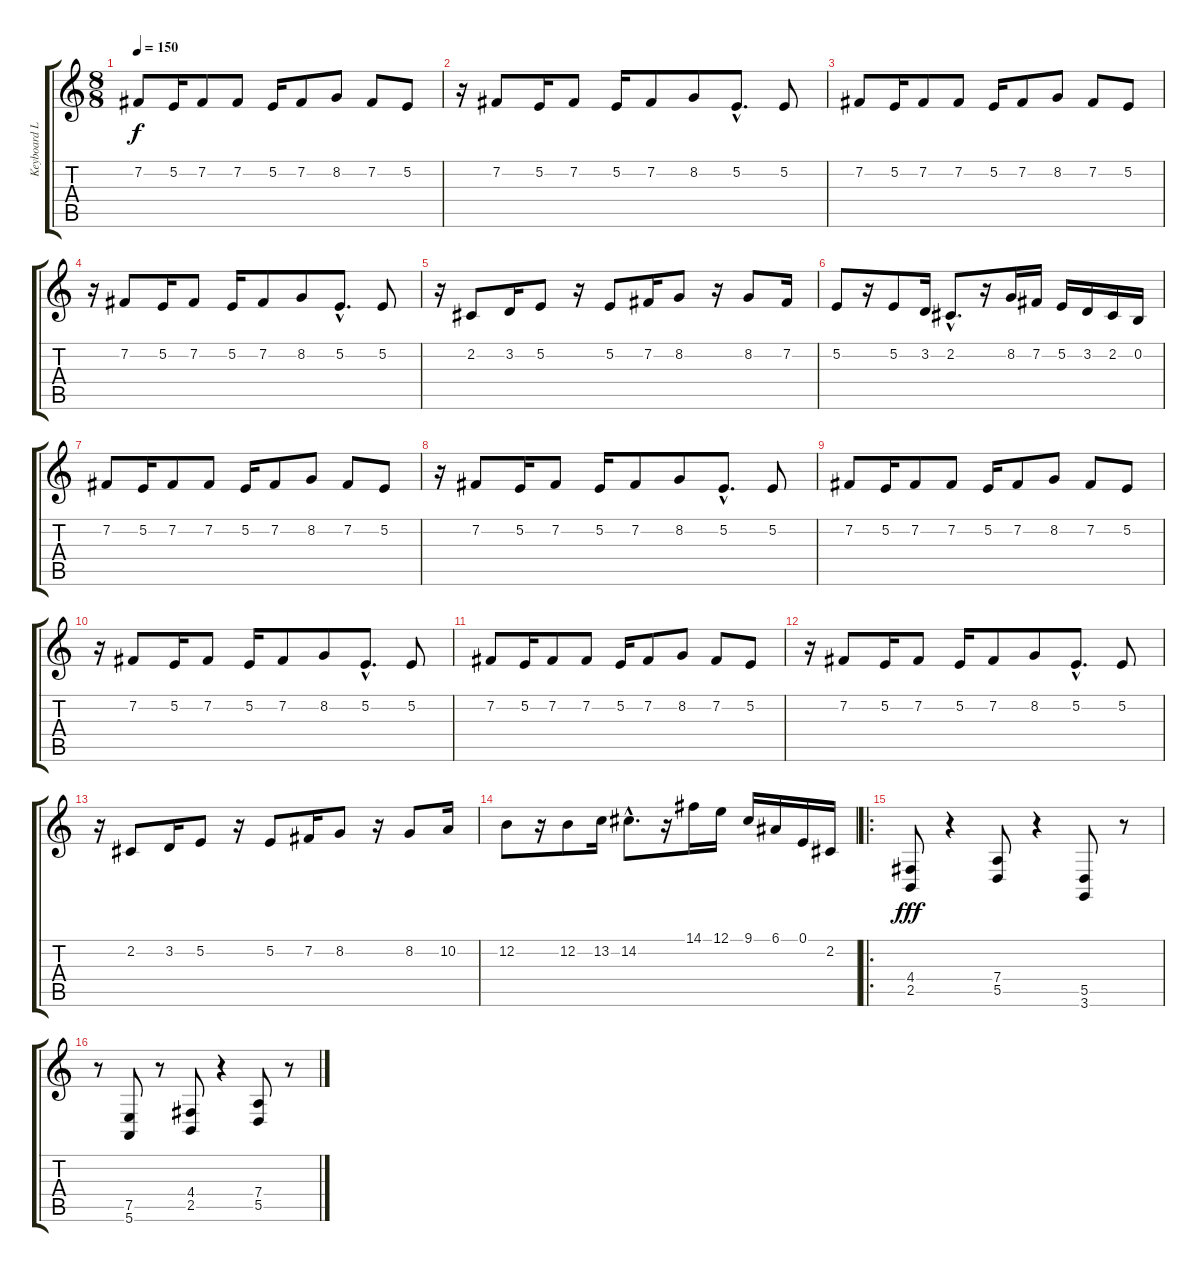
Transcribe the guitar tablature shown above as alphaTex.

\track ("Keyboard Left Hand" "Keyboard L") {instrument electricgrandpiano}
\staff {score tabs}
\tuning (E4 B3 G3 D3 A2 E2) {hide}
\ts (8 8)
\tempo 150
\clef g2
\ks c
7.2.8{dy f} 5.2.16 7.2.8 7.2.8 5.2.16 7.2.8 8.2.8 7.2.8 5.2.8 |
r.16 7.2.8 5.2.16 7.2.8 5.2.16 7.2.8 8.2.8 5.2{hac}.8{d} 5.2.8 |
7.2.8 5.2.16 7.2.8 7.2.8 5.2.16 7.2.8 8.2.8 7.2.8 5.2.8 |
r.16 7.2.8 5.2.16 7.2.8 5.2.16 7.2.8 8.2.8 5.2{hac}.8{d} 5.2.8 |
r.16 2.2.8 3.2.16 5.2.8 r.16 5.2.8 7.2.16 8.2.8 r.16 8.2.8 7.2.16 |
5.2.8 r.16 5.2.8 3.2.16 2.2{hac}.8{d} r.16 8.2.16 7.2.16 5.2.16 3.2.16 2.2.16 0.2.16 |
7.2.8 5.2.16 7.2.8 7.2.8 5.2.16 7.2.8 8.2.8 7.2.8 5.2.8 |
r.16 7.2.8 5.2.16 7.2.8 5.2.16 7.2.8 8.2.8 5.2{hac}.8{d} 5.2.8 |
7.2.8 5.2.16 7.2.8 7.2.8 5.2.16 7.2.8 8.2.8 7.2.8 5.2.8 |
r.16 7.2.8 5.2.16 7.2.8 5.2.16 7.2.8 8.2.8 5.2{hac}.8{d} 5.2.8 |
7.2.8 5.2.16 7.2.8 7.2.8 5.2.16 7.2.8 8.2.8 7.2.8 5.2.8 |
r.16 7.2.8 5.2.16 7.2.8 5.2.16 7.2.8 8.2.8 5.2{hac}.8{d} 5.2.8 |
r.16 2.2.8 3.2.16 5.2.8 r.16 5.2.8 7.2.16 8.2.8 r.16 8.2.8 10.2.16 |
12.2.8 r.16 12.2.8 13.2.16 14.2{hac}.8{d} r.16 14.1.16 12.1.16 9.1.16 6.1.16 0.1.16 2.2.16 |
\ro
(4.4 2.5).8{dy fff} r.4 (7.4 5.5).8 r.4 (5.5 3.6).8 r.8 |
r.8 (7.5 5.6).8 r.8 (4.4 2.5).8 r.4 (7.4 5.5).8 r.8
